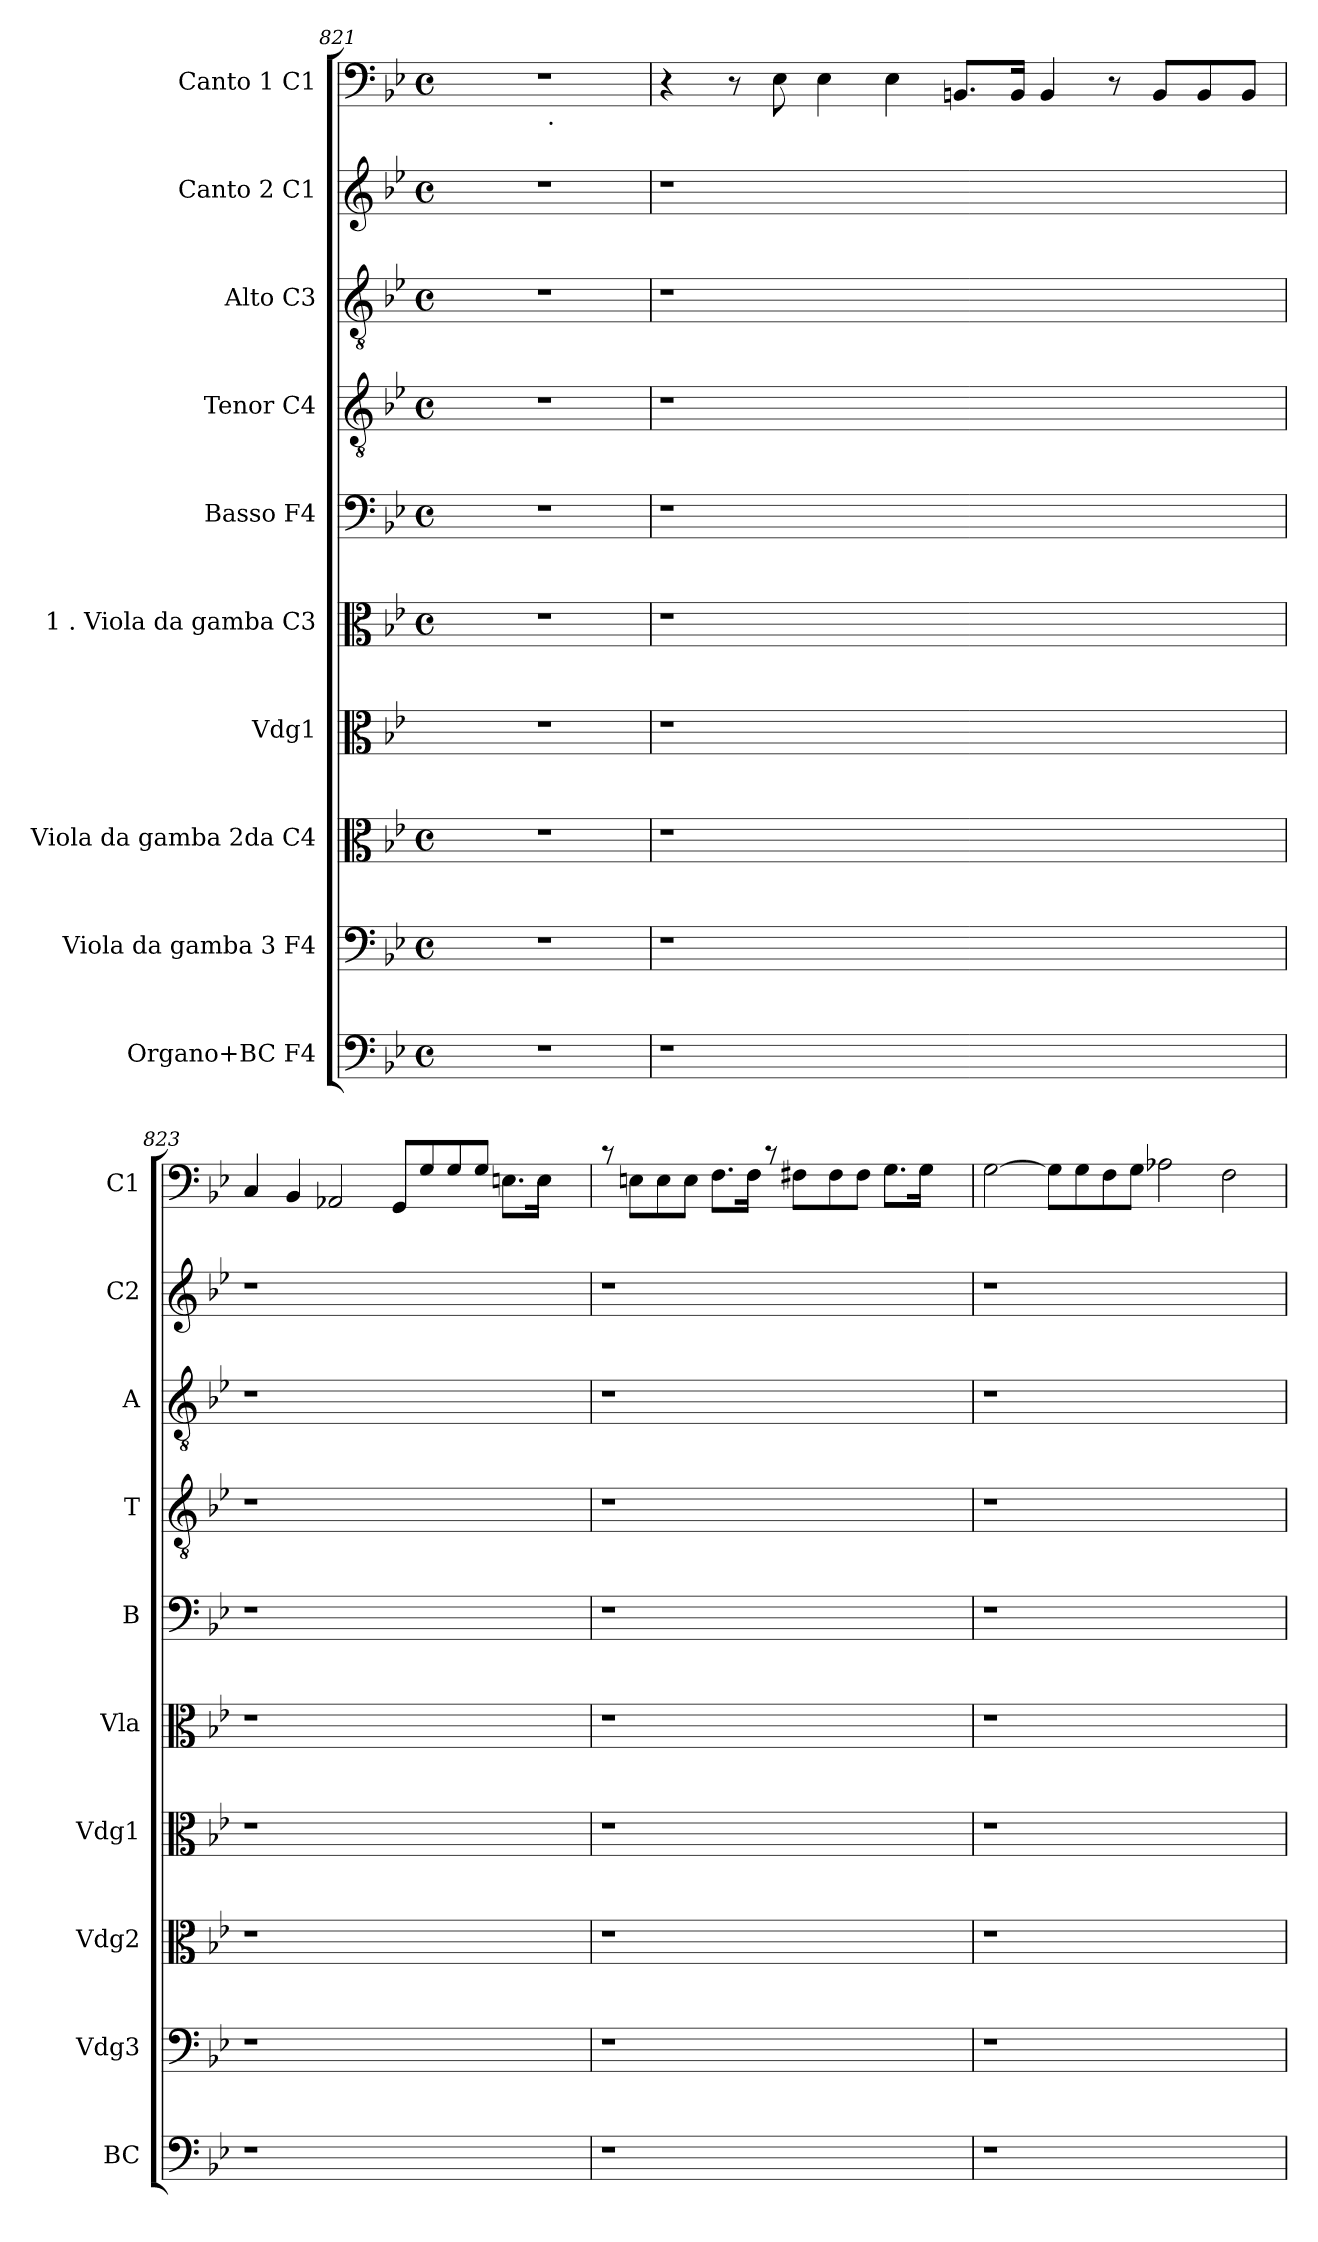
**kern	**kern	**kern	**kern	**kern	**kern	**kern	**kern	**kern	**kern
*part10	*part9	*part8	*part7	*part6	*part5	*part4	*part3	*part2	*part1
*staff10	*staff9	*staff8	*staff7	*staff6	*staff5	*staff4	*staff3	*staff2	*staff1
*I"Organo+BC F4	*I"Viola da gamba 3 F4	*I"Viola da gamba 2da C4	*I"Vdg1	*I"1 . Viola da gamba C3	*I"Basso F4	*I"Tenor C4	*I"Alto C3	*I"Canto 2 C1	*I"Canto 1 C1
*I'BC	*I'Vdg3	*I'Vdg2	*I'Vdg1	*I'Vla	*I'B	*I'T	*I'A	*I'C2	*I'C1
*clefF4	*clefF4	*clefC3	*clefC3	*clefC3	*clefF4	*clefGv2	*clefGv2	*clefG2	*clefF4
*k[b-e-]	*k[b-e-]	*k[b-e-]	*k[b-e-]	*k[b-e-]	*k[b-e-]	*k[b-e-]	*k[b-e-]	*k[b-e-]	*k[b-e-]
*B-:	*B-:	*B-:	*B-:	*B-:	*B-:	*B-:	*B-:	*B-:	*B-:
*M4/4	*M4/4	*M4/4	*	*M4/4	*M4/4	*M4/4	*M4/4	*M4/4	*M4/4
*met(c)	*met(c)	*met(c)	*	*met(c)	*met(c)	*met(c)	*met(c)	*met(c)	*met(c)
=821	=821	=821	=821	=821	=821	=821	=821	=821	=821
*	*	*	*	*	*	*	*	*	*^
1r	1r	1r	1r	1r	1r	1r	1r	1r	1r	2ryy
!	!	!	!	!	!	!	!	!	!	!LO:TX:b:t=.
.	.	.	.	.	.	.	.	.	.	2ryy
*	*	*	*	*	*	*	*	*	*v	*v
=822	=822	=822	=822	=822	=822	=822	=822	=822	=822
1r	1r	1r	1r	1r	1r	1r	1r	1r	4r
.	.	.	.	.	.	.	.	.	8r
.	.	.	.	.	.	.	.	.	8E-\
.	.	.	.	.	.	.	.	.	4E-\
.	.	.	.	.	.	.	.	.	4E-\
1ryy	1ryy	1ryy	1ryy	1ryy	1ryy	1ryy	1ryy	1ryy	8.BBn/L
.	.	.	.	.	.	.	.	.	16BB/Jk
.	.	.	.	.	.	.	.	.	4BB/
.	.	.	.	.	.	.	.	.	8r
.	.	.	.	.	.	.	.	.	8BB/L
.	.	.	.	.	.	.	.	.	8BB/
.	.	.	.	.	.	.	.	.	8BB/J
!!LO:LB:g=z
=823	=823	=823	=823	=823	=823	=823	=823	=823	=823
*	*	*	*	*	*	*	*	*	*^
1r	1r	1r	1r	1r	1r	1r	1r	1r	4C/	1ryy
.	.	.	.	.	.	.	.	.	4BB-/	.
.	.	.	.	.	.	.	.	.	2AA-X/	.
2...ryy	2...ryy	2...ryy	2...ryy	2...ryy	2...ryy	2...ryy	2...ryy	2...ryy	8GG/L	2ryy
.	.	.	.	.	.	.	.	.	8G/	.
.	.	.	.	.	.	.	.	.	8G/	.
.	.	.	.	.	.	.	.	.	8G/J	.
.	.	.	.	.	.	.	.	.	8.En\L	8.ryy
.	.	.	.	.	.	.	.	.	16E\Jk	4E\
.	.	.	.	.	.	.	.	.	8.ryy	.
=824	=824	=824	=824	=824	=824	=824	=824	=824	=824	=824
1r	1r	1r	1r	1r	1r	1r	1r	1r	8rc	2ryy
.	.	.	.	.	.	.	.	.	8En\L	.
.	.	.	.	.	.	.	.	.	8E\	.
.	.	.	.	.	.	.	.	.	8E\J	.
.	.	.	.	.	.	.	.	.	8.F\L	8.ryy
.	.	.	.	.	.	.	.	.	16F\Jk	4F\
.	.	.	.	.	.	.	.	.	8rc	.
.	.	.	.	.	.	.	.	.	8F#X\L	.
.	.	.	.	.	.	.	.	.	.	2ryy
2ryy	2ryy	2ryy	2ryy	2ryy	2ryy	2ryy	2ryy	2ryy	8F#\	.
.	.	.	.	.	.	.	.	.	8F#\J	.
.	.	.	.	.	.	.	.	.	8.G\L	.
.	.	.	.	.	.	.	.	.	16G\Jk	4G\
8.ryy	8.ryy	8.ryy	8.ryy	8.ryy	8.ryy	8.ryy	8.ryy	8.ryy	8.ryy	.
*	*	*	*	*	*	*	*	*	*v	*v
=825	=825	=825	=825	=825	=825	=825	=825	=825	=825
1r	1r	1r	1r	1r	1r	1r	1r	1r	[>2G\
.	.	.	.	.	.	.	.	.	8G\L]
.	.	.	.	.	.	.	.	.	8G\
.	.	.	.	.	.	.	.	.	8F\
.	.	.	.	.	.	.	.	.	8G\J
1ryy	1ryy	1ryy	1ryy	1ryy	1ryy	1ryy	1ryy	1ryy	2A-X\
.	.	.	.	.	.	.	.	.	2F\
=	=	=	=	=	=	=	=	=	=
*-	*-	*-	*-	*-	*-	*-	*-	*-	*-
